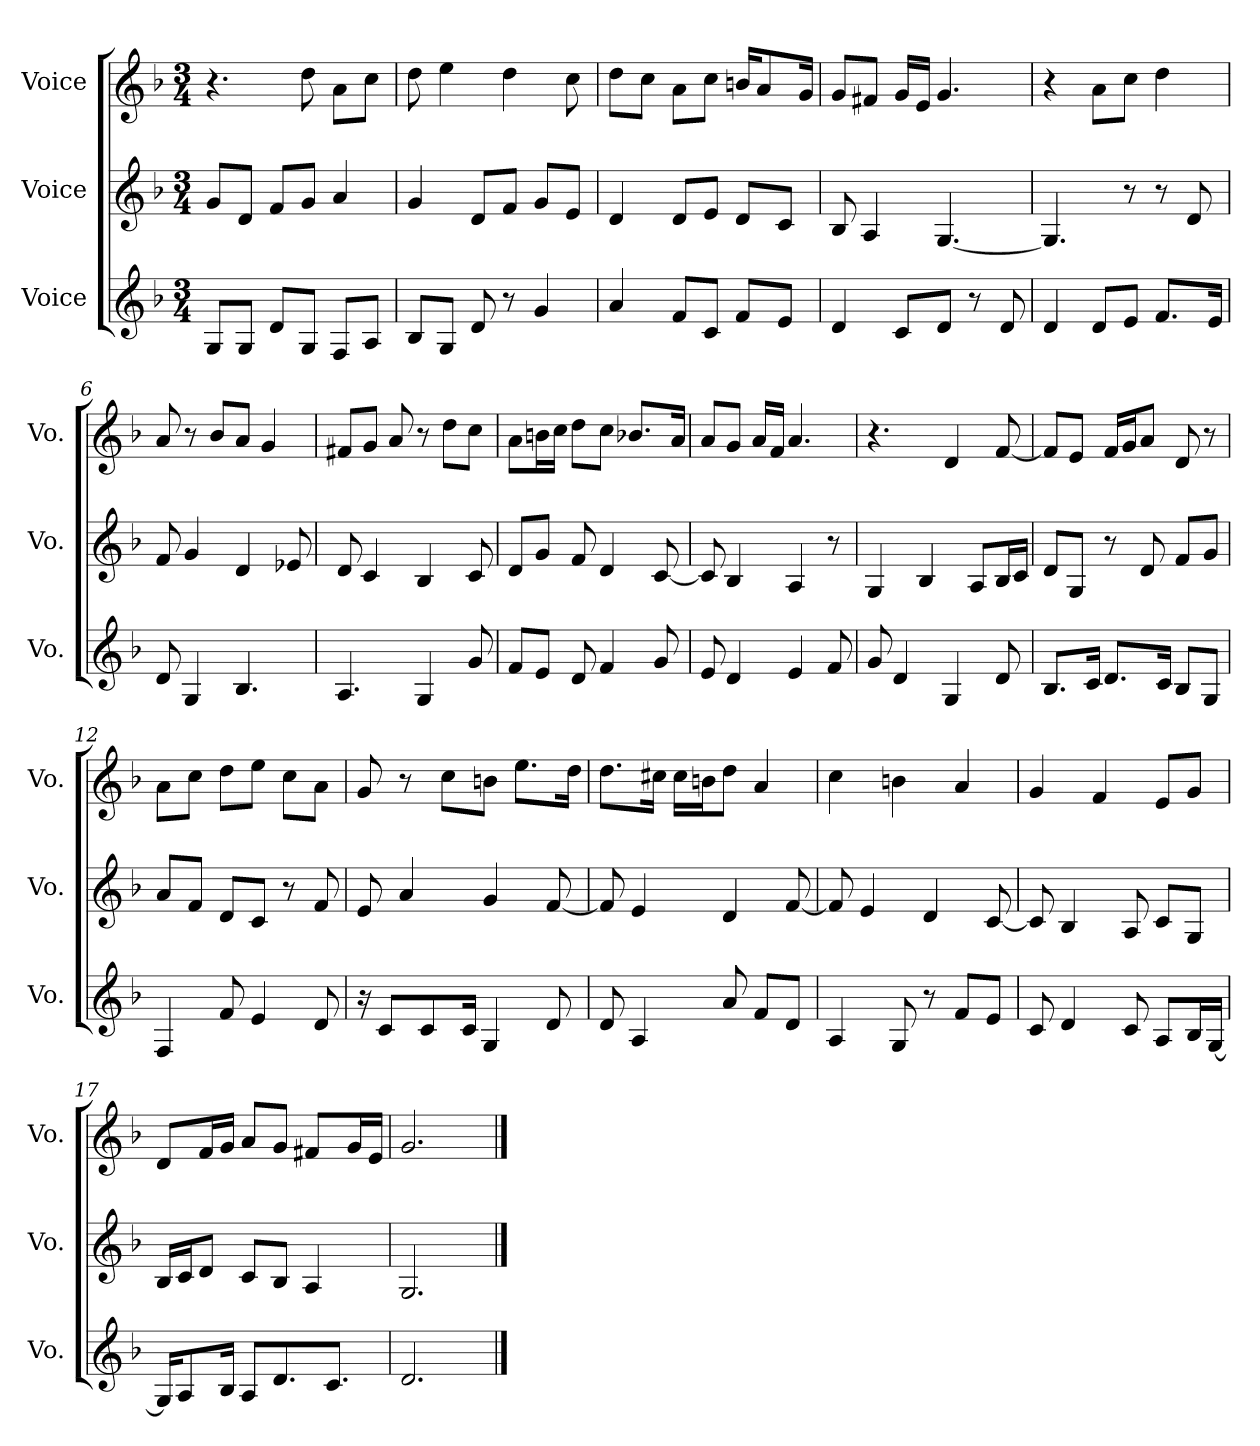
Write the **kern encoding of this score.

**kern	**kern	**kern
*part3	*part2	*part1
*staff3	*staff2	*staff1
*I"Voice	*I"Voice	*I"Voice
*I'Vo.	*I'Vo.	*I'Vo.
*clefG2	*clefG2	*clefG2
*k[b-]	*k[b-]	*k[b-]
*M3/4	*M3/4	*M3/4
=1	=1	=1
8G/L	8g/L	4.r
8G/J	8d/J	.
8d/L	8f/L	.
8G/J	8g/J	8dd\
8F/L	4a/	8a\L
8A/J	.	8cc\J
=2	=2	=2
8B-/L	4g/	8dd\
8G/J	.	4ee\
8d/	8d/L	.
8r	8f/J	4dd\
4g/	8g/L	.
.	8e/J	8cc\
=3	=3	=3
4a/	4d/	8dd\L
.	.	8cc\J
8f/L	8d/L	8a\L
8c/J	8e/J	8cc\J
8f/L	8d/L	16bn/KL
.	.	8a/
8e/J	8c/J	.
.	.	16g/Jk
=4	=4	=4
4d/	8B-/	8g/L
.	4A/	8f#X/J
8c/L	.	16g/LL
.	.	16e/JJ
8d/J	[4.G/	4.g/
8r	.	.
8d/	.	.
=5	=5	=5
4d/	4.G/]	4r
8d/L	.	8a\L
8e/J	8r	8cc\J
8.f/L	8r	4dd\
.	8d/	.
16e/Jk	.	.
!!LO:LB:g=z
=6	=6	=6
8d/	8f/	8a/
4G/	4g/	8r
.	.	8b-/L
4.B-/	4d/	8a/J
.	.	4g/
.	8e-X/	.
=7	=7	=7
4.A/	8d/	8f#X/L
.	4c/	8g/J
.	.	8a/
4G/	4B-/	8r
.	.	8dd\L
8g/	8c/	8cc\J
=8	=8	=8
8f/L	8d/L	8a\L
8e/J	8g/J	16bn\L
.	.	16cc\JJ
8d/	8f/	8dd\L
4f/	4d/	8cc\J
.	.	8.b-X/L
8g/	[8c/	.
.	.	16a/Jk
=9	=9	=9
8e/	8c/]	8a/L
4d/	4B-/	8g/J
.	.	16a/LL
.	.	16f/JJ
4e/	4A/	4.a/
8f/	8r	.
=10	=10	=10
8g/	4G/	4.r
4d/	.	.
.	4B-/	.
4G/	.	4d/
.	8A/L	.
8d/	16B-/L	[8f/
.	16c/JJ	.
!!LO:LB:g=z
=11	=11	=11
8.B-/L	8d/L	8f/L]
.	8G/J	8e/J
16c/Jk	.	.
8.d/L	8r	16f/LL
.	.	16g/J
.	8d/	8a/J
16c/Jk	.	.
8B-/L	8f/L	8d/
8G/J	8g/J	8r
=12	=12	=12
4F/	8a/L	8a\L
.	8f/J	8cc\J
8f/	8d/L	8dd\L
4e/	8c/J	8ee\J
.	8r	8cc\L
8d/	8f/	8a\J
=13	=13	=13
16r	8e/	8g/
8c/L	.	.
.	4a/	8r
8c/	.	.
.	.	8cc\L
16c/Jk	.	.
4G/	4g/	8bn\J
.	.	8.ee\L
8d/	[8f/	.
.	.	16dd\Jk
=14	=14	=14
8d/	8f/]	8.dd\L
4A/	4e/	.
.	.	16cc#X\Jk
.	.	16cc#\LL
.	.	16bn\J
8a/	4d/	8dd\J
8f/L	.	4a/
8d/J	[8f/	.
=15	=15	=15
4A/	8f/]	4cc\
.	4e/	.
8G/	.	4bn\
8r	4d/	.
8f/L	.	4a/
8e/J	[8c/	.
!!LO:PB:g=z
=16	=16	=16
8c/	8c/]	4g/
4d/	4B-/	.
.	.	4f/
8c/	8A/	.
8A/L	8c/L	8e/L
16B-/L	8G/J	8g/J
[16G/JJ	.	.
=17	=17	=17
16G/KL]	16B-/LL	8d/L
8A/	16c/J	.
.	8d/J	16f/L
16B-/Jk	.	16g/JJ
8A/L	8c/L	8a/L
8.d/	8B-/J	8g/J
.	4A/	8f#X/L
8.c/J	.	.
.	.	16g/L
.	.	16e/JJ
=18	=18	=18
2.d/	2.G/	2.g/
==	==	==
*-	*-	*-
